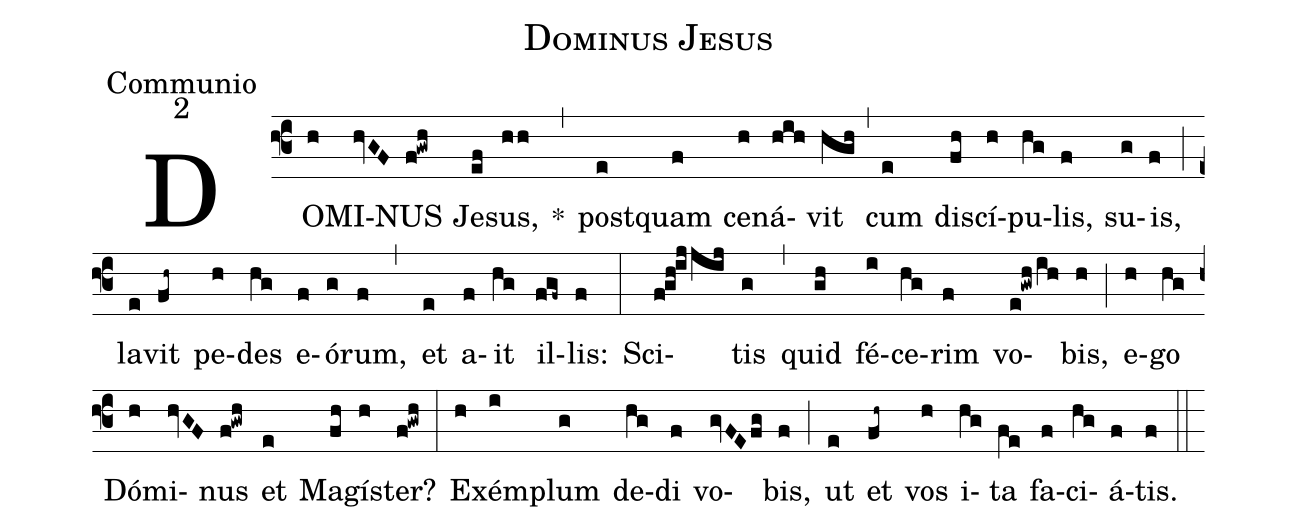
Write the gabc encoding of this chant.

name:Dominus Jesus;
office-part:Communio;
mode:2;
%%
(f3) DO(h)MI(hvGF)NUS(f!gwh) Je(ef)sus,(hh) *(,) post(e)quam(f) ce(h)ná(hih)vit(hgh) (,) cum(e) di(fh)scí(h)pu(hg)lis,(f) su(g)is,(f) (;) la(e)vit(fh~) pe(h)des(hg) e(f)ó(g)rum,(f) (,) et(e) a(f)it(hg) il(fgf~)lis:(f) (:) Sci(f!gh!ijjij)tis(g) (,) quid(gh) fé(i)ce(hg)rim(f) vo(e!gwh/ih)bis,(h) (;) e(h)go(hg) Dó(h)mi(hvGF)nus(f!gwh) et(e) Ma(fh)gís(h)ter?(f!gwh) (:) Ex(h)ém(i)plum(g) de(hg)di(f) vo(gvFEfg)bis,(f) (;) ut(e) et(fh~) vos(h) i(hg)ta(fe) fa(f)ci(hg)á(f)tis.(f) (::)
